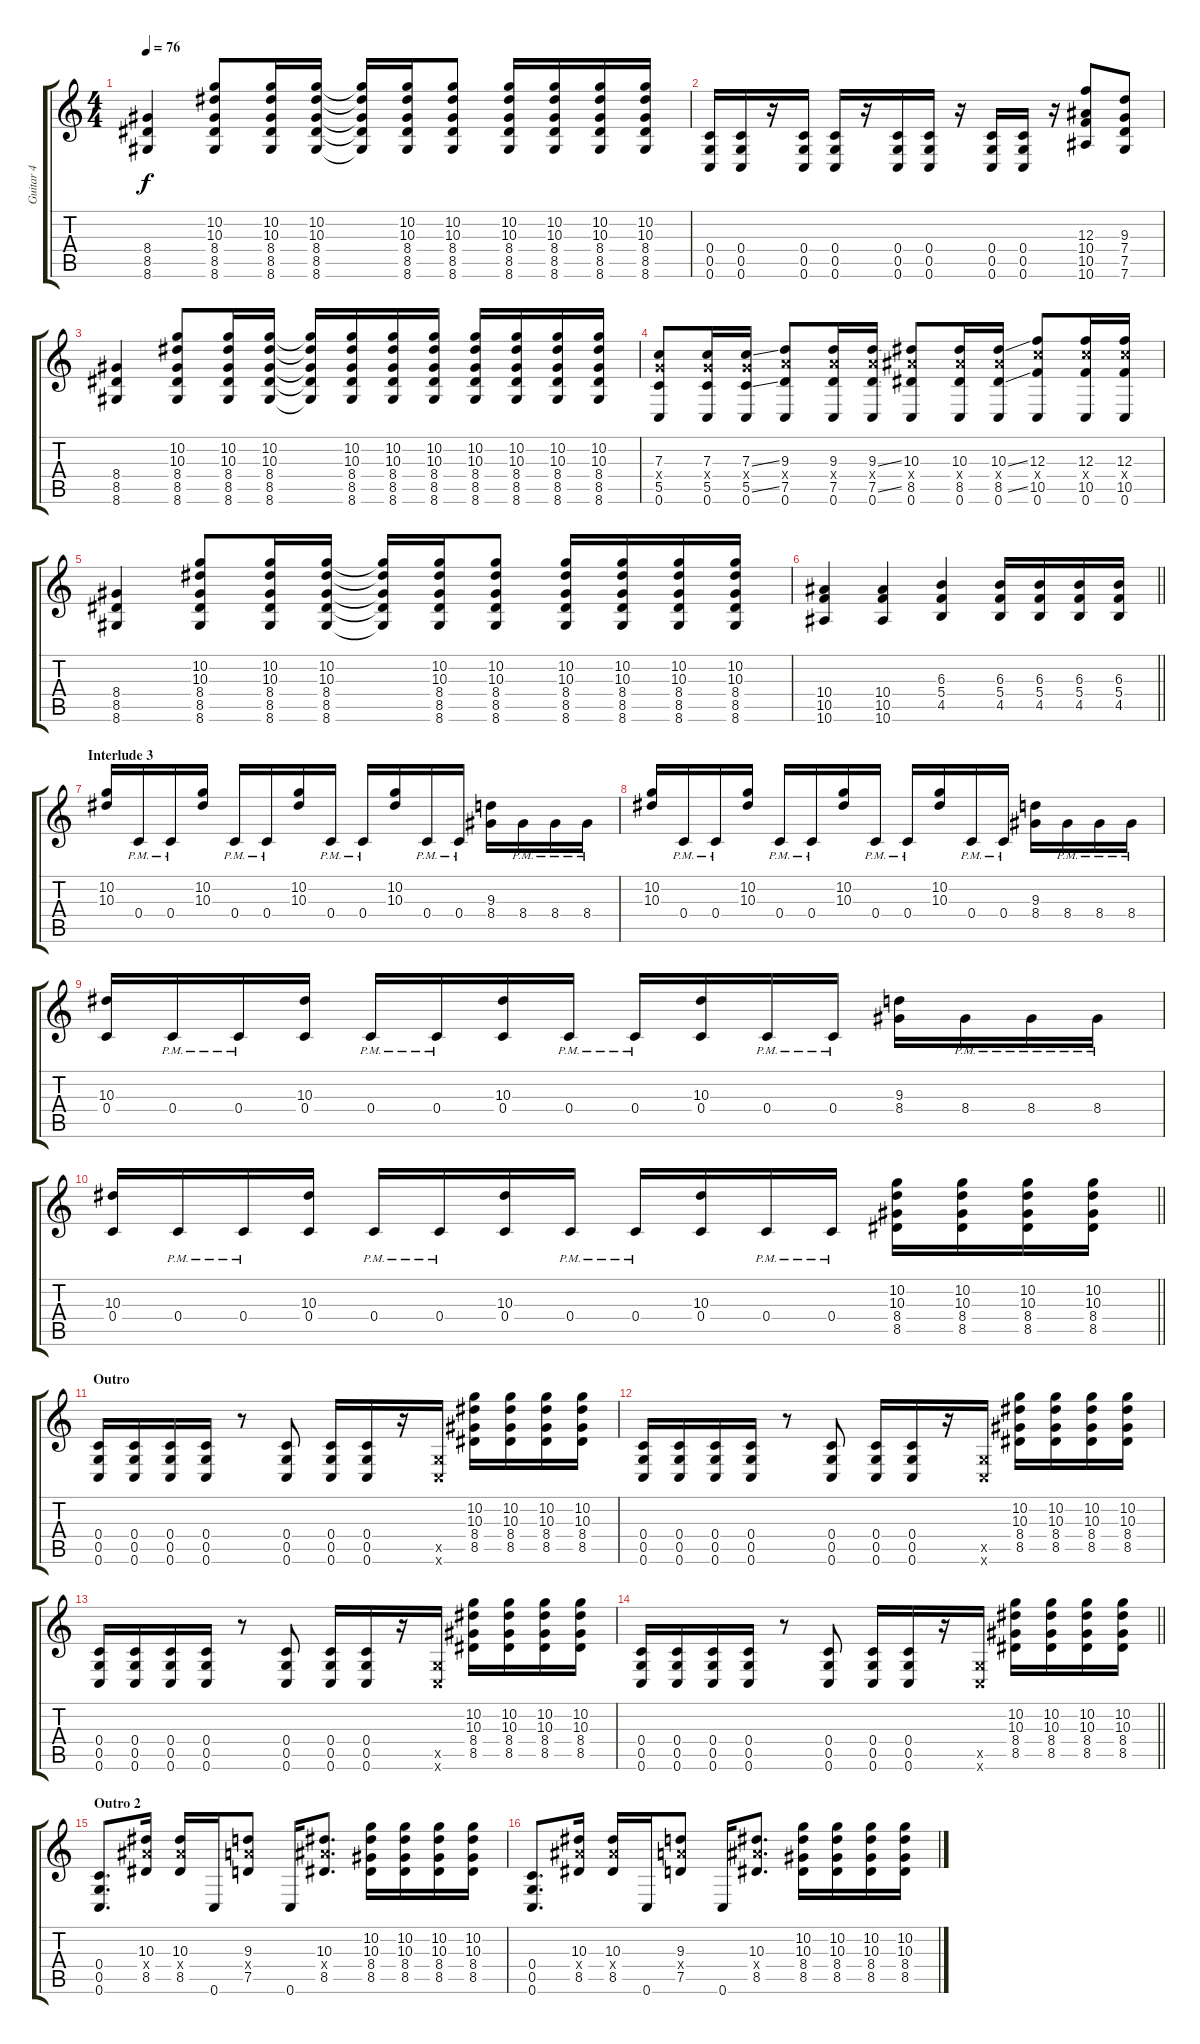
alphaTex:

\track ("Guitar 4" "Guitar 4") {instrument distortionguitar}
\staff {score tabs}
\tuning (D4 A3 F3 C3 G2 C2) {hide}
\ts (4 4)
\tempo 76
\clef g2
\ks c
(8.4 8.5 8.6).4{dy f} (10.2 10.3 8.4 8.5 8.6).8 (10.2 10.3 8.4 8.5 8.6).16 (10.2 10.3 8.4 8.5 8.6).16 (10.2{t} 10.3{t} 8.4{t} 8.5{t} 8.6{t}).16 (10.2 10.3 8.4 8.5 8.6).16 (10.2 10.3 8.4 8.5 8.6).8 (10.2 10.3 8.4 8.5 8.6).16 (10.2 10.3 8.4 8.5 8.6).16 (10.2 10.3 8.4 8.5 8.6).16 (10.2 10.3 8.4 8.5 8.6).16 |
(0.4 0.5 0.6).16 (0.4 0.5 0.6).16 r.16 (0.4 0.5 0.6).16 (0.4 0.5 0.6).16 r.16 (0.4 0.5 0.6).16 (0.4 0.5 0.6).16 r.16 (0.4 0.5 0.6).16 (0.4 0.5 0.6).16 r.16 (12.3 10.4 10.5 10.6).8 (9.3 7.4 7.5 7.6).8 |
(8.4 8.5 8.6).4 (10.2 10.3 8.4 8.5 8.6).8 (10.2 10.3 8.4 8.5 8.6).16 (10.2 10.3 8.4 8.5 8.6).16 (10.2{t} 10.3{t} 8.4{t} 8.5{t} 8.6{t}).16 (10.2 10.3 8.4 8.5 8.6).16 (10.2 10.3 8.4 8.5 8.6).16 (10.2 10.3 8.4 8.5 8.6).16 (10.2 10.3 8.4 8.5 8.6).16 (10.2 10.3 8.4 8.5 8.6).16 (10.2 10.3 8.4 8.5 8.6).16 (10.2 10.3 8.4 8.5 8.6).16 |
(7.3 7.4{x} 5.5 0.6).8 (7.3 7.4{x} 5.5 0.6).16 (7.3{ss} 7.4{x} 5.5{ss} 0.6).16 (9.3 9.4{x} 7.5 0.6).8 (9.3 9.4{x} 7.5 0.6).16 (9.3{ss} 9.4{x} 7.5{ss} 0.6).16 (10.3 10.4{x} 8.5 0.6).8 (10.3 10.4{x} 8.5 0.6).16 (10.3{ss} 10.4{x} 8.5{ss} 0.6).16 (12.3 12.4{x} 10.5 0.6).8 (12.3 12.4{x} 10.5 0.6).16 (12.3 12.4{x} 10.5 0.6).16 |
(8.4 8.5 8.6).4 (10.2 10.3 8.4 8.5 8.6).8 (10.2 10.3 8.4 8.5 8.6).16 (10.2 10.3 8.4 8.5 8.6).16 (10.2{t} 10.3{t} 8.4{t} 8.5{t} 8.6{t}).16 (10.2 10.3 8.4 8.5 8.6).16 (10.2 10.3 8.4 8.5 8.6).8 (10.2 10.3 8.4 8.5 8.6).16 (10.2 10.3 8.4 8.5 8.6).16 (10.2 10.3 8.4 8.5 8.6).16 (10.2 10.3 8.4 8.5 8.6).16 |
\barLineRight lightlight
(10.4 10.5 10.6).4 (10.4 10.5 10.6).4 (6.3 5.4 4.5).4 (6.3 5.4 4.5).16 (6.3 5.4 4.5).16 (6.3 5.4 4.5).16 (6.3 5.4 4.5).16 |
\section ("" "Interlude 3")
(10.2 10.3).16 0.4{pm}.16 0.4{pm}.16 (10.2 10.3).16 0.4{pm}.16 0.4{pm}.16 (10.2 10.3).16 0.4{pm}.16 0.4{pm}.16 (10.2 10.3).16 0.4{pm}.16 0.4{pm}.16 (9.3 8.4).16 8.4{pm}.16 8.4{pm}.16 8.4{pm}.16 |
(10.2 10.3).16 0.4{pm}.16 0.4{pm}.16 (10.2 10.3).16 0.4{pm}.16 0.4{pm}.16 (10.2 10.3).16 0.4{pm}.16 0.4{pm}.16 (10.2 10.3).16 0.4{pm}.16 0.4{pm}.16 (9.3 8.4).16 8.4{pm}.16 8.4{pm}.16 8.4{pm}.16 |
(10.3 0.4).16 0.4{pm}.16 0.4{pm}.16 (10.3 0.4).16 0.4{pm}.16 0.4{pm}.16 (10.3 0.4).16 0.4{pm}.16 0.4{pm}.16 (10.3 0.4).16 0.4{pm}.16 0.4{pm}.16 (9.3 8.4).16 8.4{pm}.16 8.4{pm}.16 8.4{pm}.16 |
\barLineRight lightlight
(10.3 0.4).16 0.4{pm}.16 0.4{pm}.16 (10.3 0.4).16 0.4{pm}.16 0.4{pm}.16 (10.3 0.4).16 0.4{pm}.16 0.4{pm}.16 (10.3 0.4).16 0.4{pm}.16 0.4{pm}.16 (10.2 10.3 8.4 8.5).16 (10.2 10.3 8.4 8.5).16 (10.2 10.3 8.4 8.5).16 (10.2 10.3 8.4 8.5).16 |
\section ("" "Outro")
(0.4 0.5 0.6).16 (0.4 0.5 0.6).16 (0.4 0.5 0.6).16 (0.4 0.5 0.6).16 r.8 (0.4 0.5 0.6).8 (0.4 0.5 0.6).16 (0.4 0.5 0.6).16 r.16 (0.5{x} 0.6{x}).16 (10.2 10.3 8.4 8.5).16 (10.2 10.3 8.4 8.5).16 (10.2 10.3 8.4 8.5).16 (10.2 10.3 8.4 8.5).16 |
(0.4 0.5 0.6).16 (0.4 0.5 0.6).16 (0.4 0.5 0.6).16 (0.4 0.5 0.6).16 r.8 (0.4 0.5 0.6).8 (0.4 0.5 0.6).16 (0.4 0.5 0.6).16 r.16 (0.5{x} 0.6{x}).16 (10.2 10.3 8.4 8.5).16 (10.2 10.3 8.4 8.5).16 (10.2 10.3 8.4 8.5).16 (10.2 10.3 8.4 8.5).16 |
(0.4 0.5 0.6).16 (0.4 0.5 0.6).16 (0.4 0.5 0.6).16 (0.4 0.5 0.6).16 r.8 (0.4 0.5 0.6).8 (0.4 0.5 0.6).16 (0.4 0.5 0.6).16 r.16 (0.5{x} 0.6{x}).16 (10.2 10.3 8.4 8.5).16 (10.2 10.3 8.4 8.5).16 (10.2 10.3 8.4 8.5).16 (10.2 10.3 8.4 8.5).16 |
\barLineRight lightlight
(0.4 0.5 0.6).16 (0.4 0.5 0.6).16 (0.4 0.5 0.6).16 (0.4 0.5 0.6).16 r.8 (0.4 0.5 0.6).8 (0.4 0.5 0.6).16 (0.4 0.5 0.6).16 r.16 (0.5{x} 0.6{x}).16 (10.2 10.3 8.4 8.5).16 (10.2 10.3 8.4 8.5).16 (10.2 10.3 8.4 8.5).16 (10.2 10.3 8.4 8.5).16 |
\section ("" "Outro 2")
(0.4 0.5 0.6).8{d} (10.3 10.4{x} 8.5).16 (10.3 10.4{x} 8.5).16 0.6.16 (9.3 9.4{x} 7.5).8 0.6.16 (10.3 10.4{x} 8.5).8{d} (10.2 10.3 8.4 8.5).16 (10.2 10.3 8.4 8.5).16 (10.2 10.3 8.4 8.5).16 (10.2 10.3 8.4 8.5).16 |
(0.4 0.5 0.6).8{d} (10.3 10.4{x} 8.5).16 (10.3 10.4{x} 8.5).16 0.6.16 (9.3 9.4{x} 7.5).8 0.6.16 (10.3 10.4{x} 8.5).8{d} (10.2 10.3 8.4 8.5).16 (10.2 10.3 8.4 8.5).16 (10.2 10.3 8.4 8.5).16 (10.2 10.3 8.4 8.5).16
